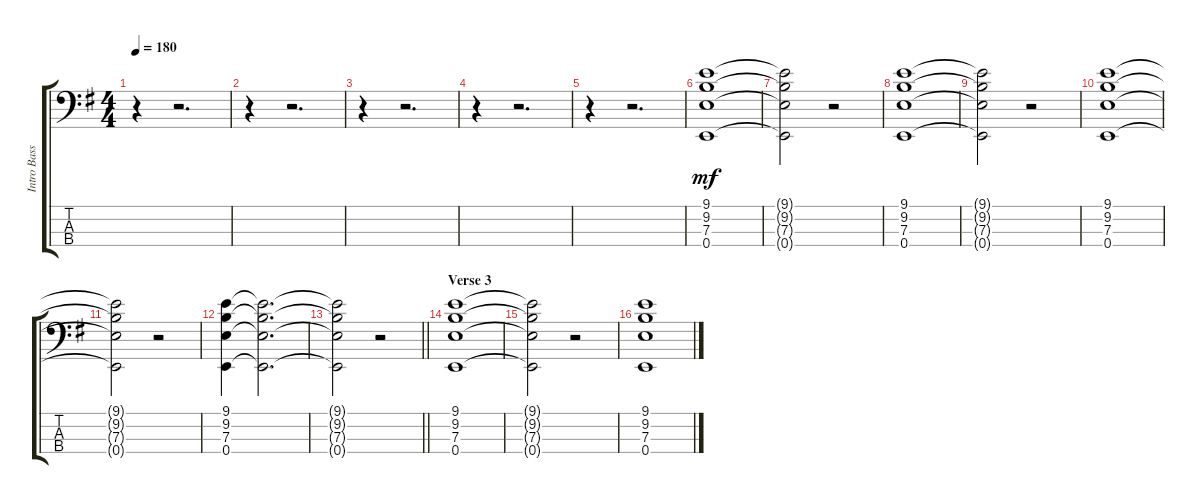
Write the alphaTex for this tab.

\track ("Intro Bass" "Intro Bass") {instrument distortionguitar}
\staff {score tabs}
\tuning (G2 D2 A1 E1) {hide}
\ts (4 4)
\tempo 180
\clef f4
\ks eminor
r.4{dy f} r.2{d} |
r.4 r.2{d} |
r.4 r.2{d} |
r.4 r.2{d} |
r.4 r.2{d} |
(9.1 9.2 7.3 0.4).1{dy mf} |
(9.1{t} 9.2{t} 7.3{t} 0.4{t}).2 r.2 |
(9.1 9.2 7.3 0.4).1 |
(9.1{t} 9.2{t} 7.3{t} 0.4{t}).2 r.2 |
(9.1 9.2 7.3 0.4).1 |
(9.1{t} 9.2{t} 7.3{t} 0.4{t}).2 r.2 |
(9.1 9.2 7.3 0.4).4 (9.1{t} 9.2{t} 7.3{t} 0.4{t}).2{d} |
\barLineRight lightlight
(9.1{t} 9.2{t} 7.3{t} 0.4{t}).2 r.2 |
\section ("" "Verse 3")
(9.1 9.2 7.3 0.4).1 |
(9.1{t} 9.2{t} 7.3{t} 0.4{t}).2 r.2 |
(9.1 9.2 7.3 0.4).1
